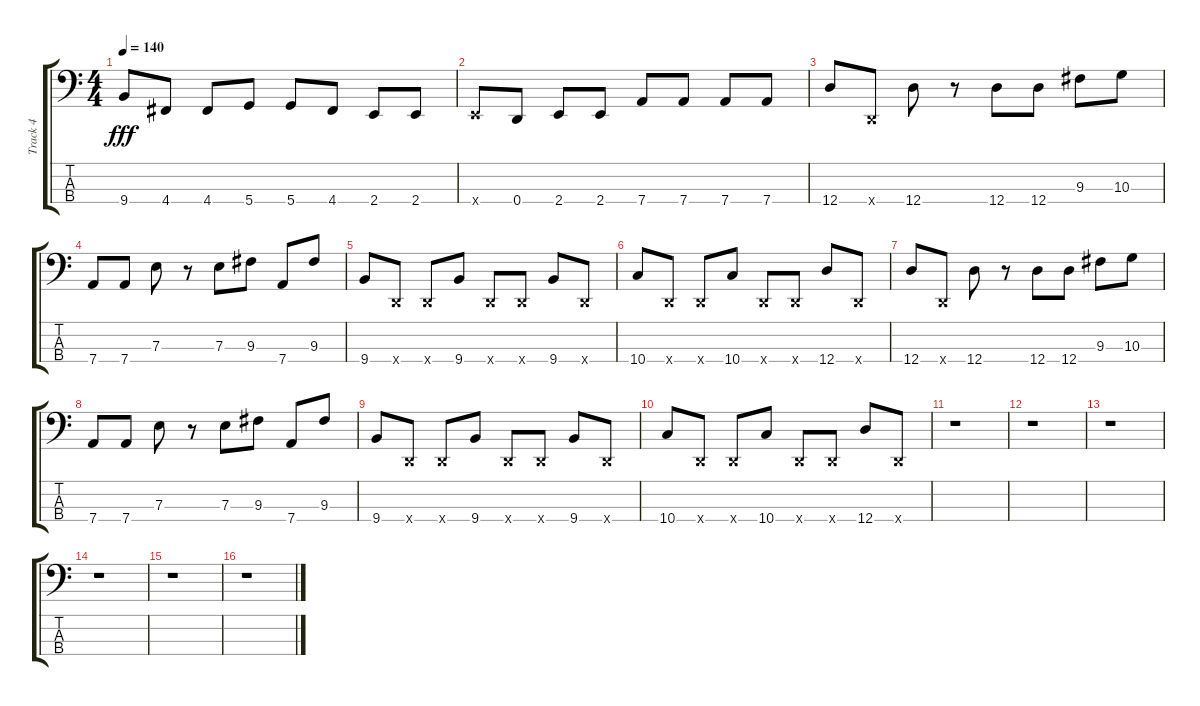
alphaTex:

\track ("Track 4" "Track 4") {instrument slapbass1}
\staff {score tabs}
\tuning (G2 D2 A1 D1) {hide}
\ts (4 4)
\tempo 140
\clef f4
\ks c
9.4.8{dy fff} 4.4.8 4.4.8 5.4.8 5.4.8 4.4.8 2.4.8 2.4.8 |
2.4{x}.8 0.4.8 2.4.8 2.4.8 7.4.8 7.4.8 7.4.8 7.4.8 |
12.4.8 0.4{x}.8 12.4.8 r.8 12.4.8 12.4.8 9.3.8 10.3.8 |
7.4.8 7.4.8 7.3.8 r.8 7.3.8 9.3.8 7.4.8 9.3.8 |
9.4.8 0.4{x}.8 0.4{x}.8 9.4.8 0.4{x}.8 0.4{x}.8 9.4.8 0.4{x}.8 |
10.4.8 0.4{x}.8 0.4{x}.8 10.4.8 0.4{x}.8 0.4{x}.8 12.4.8 0.4{x}.8 |
12.4.8 0.4{x}.8 12.4.8 r.8 12.4.8 12.4.8 9.3.8 10.3.8 |
7.4.8 7.4.8 7.3.8 r.8 7.3.8 9.3.8 7.4.8 9.3.8 |
9.4.8 0.4{x}.8 0.4{x}.8 9.4.8 0.4{x}.8 0.4{x}.8 9.4.8 0.4{x}.8 |
10.4.8 0.4{x}.8 0.4{x}.8 10.4.8 0.4{x}.8 0.4{x}.8 12.4.8 0.4{x}.8 |
r.1 |
r.1 |
r.1 |
r.1 |
r.1 |
r.1
